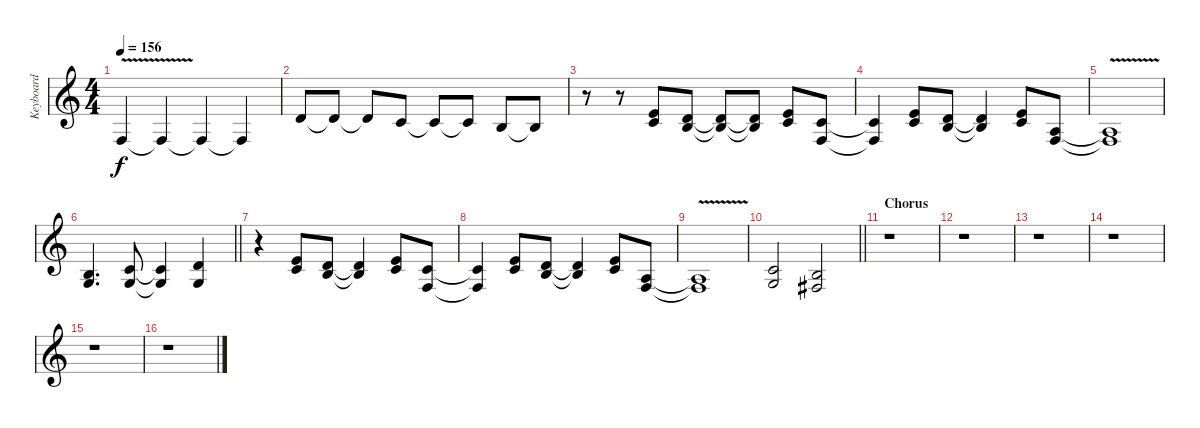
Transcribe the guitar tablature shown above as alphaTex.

\track ("Keyboard" "Keyboard") {instrument synthstrings2}
\staff {score}
\tuning (E4 B3 G3 D3 A2 E2) {hide}
\ts (4 4)
\tempo 156
\clef g2
\ks c
3.4{v t}.4{dy f} 3.4{t}.4 3.4{t}.4 3.4{t}.4 |
7.3.8 7.3{t}.8 7.3{t}.8 5.3.8 5.3{t}.8 5.3{t}.8 4.3.8 4.3{t}.8 |
r.8 r.8 (5.2 5.3).8 (3.2 4.3).8 (3.2{t} 4.3{t}).8 (3.2{t} 4.3{t}).8 (5.2 5.3).8 (1.2 3.4).8 |
(1.2{t} 3.4{t}).4 (5.2 5.3).8 (3.2 4.3).8 (3.2{t} 4.3{t}).4 (5.2 5.3).8 (2.3 3.4).8 |
(2.3{v t} 3.4{v t}).1 |
\barLineRight lightlight
(4.3 5.4).4{d} (5.3 5.4).8 (5.3{t} 5.4{t}).4 (7.3 5.4).4 |
r.4 (5.2 5.3).8 (3.2 4.3).8 (3.2{t} 4.3{t}).4 (5.2 5.3).8 (1.2 3.4).8 |
(1.2{t} 3.4{t}).4 (5.2 5.3).8 (3.2 4.3).8 (3.2{t} 4.3{t}).4 (5.2 5.3).8 (2.3 3.4).8 |
(2.3{v t} 3.4{v t}).1 |
\barLineRight lightlight
(5.3 5.4).2 (4.3 4.4).2 |
\section ("" "Chorus")
r.1 |
r.1 |
r.1 |
r.1 |
r.1 |
r.1
